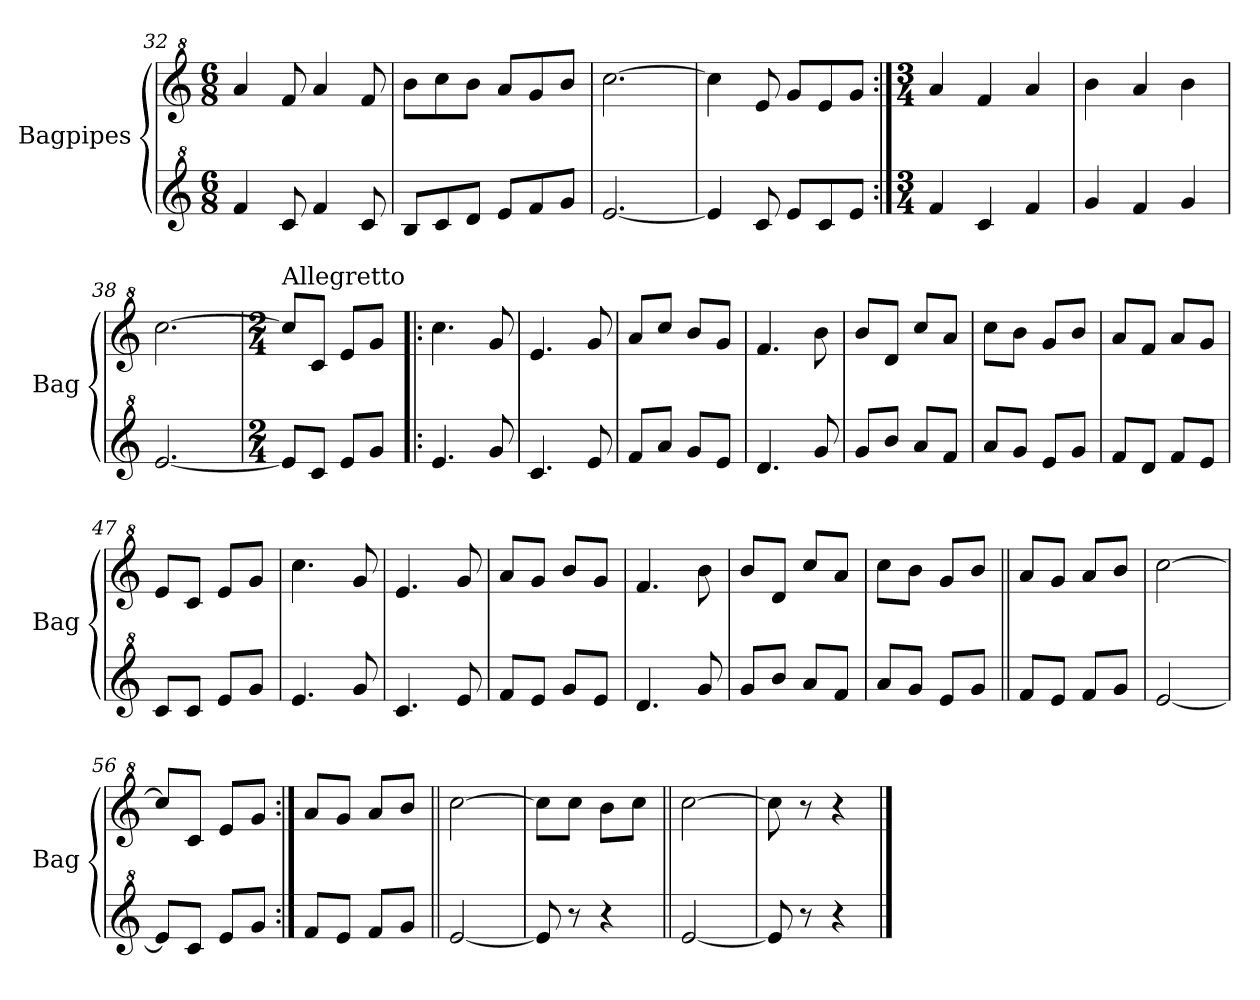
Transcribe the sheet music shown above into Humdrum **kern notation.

**kern	**kern
*part2	*part1
*staff2	*staff1
*I"Bagpipes	*I"Bagpipes
*I'Bag	*I'Bag
!!LO:LB:g=z
*clefG^2	*clefG^2
*k[]	*k[]
*C:	*C:
*M6/8	*M6/8
=32	=32
4ff/	4aa/
8cc/	8ff/
4ff/	4aa/
8cc/	8ff/
=33	=33
8b/L	8bb\L
8cc/	8ccc\
8dd/J	8bb\J
8ee/L	8aa/L
8ff/	8gg/
8gg/J	8bb/J
=34	=34
[2.ee/	[2.ccc\
=35	=35
4ee/]	4ccc\]
8cc/	8ee/
8ee/L	8gg/L
8cc/	8ee/
8ee/J	8gg/J
=36:|!	=36:|!
*M3/4	*M3/4
4ff/	4aa/
4cc/	4ff/
4ff/	4aa/
=37	=37
4gg/	4bb\
4ff/	4aa/
4gg/	4bb\
=38	=38
[2.ee/	[2.ccc\
=39	=39
*M2/4	*M2/4
!	!LO:TX:a:t=Allegretto
8ee/L]	8ccc/L]
8cc/J	8cc/J
8ee/L	8ee/L
8gg/J	8gg/J
=40!|:	=40!|:
4.ee/	4.ccc\
8gg/	8gg/
!!LO:PB:g=z
=41	=41
4.cc/	4.ee/
8ee/	8gg/
=42	=42
8ff/L	8aa/L
8aa/J	8ccc/J
8gg/L	8bb/L
8ee/J	8gg/J
=43	=43
4.dd/	4.ff/
8gg/	8bb\
=44	=44
8gg/L	8bb/L
8bb/J	8dd/J
8aa/L	8ccc/L
8ff/J	8aa/J
=45	=45
8aa/L	8ccc\L
8gg/J	8bb\J
8ee/L	8gg/L
8gg/J	8bb/J
=46	=46
8ff/L	8aa/L
8dd/J	8ff/J
8ff/L	8aa/L
8ee/J	8gg/J
=47	=47
8cc/L	8ee/L
8cc/J	8cc/J
8ee/L	8ee/L
8gg/J	8gg/J
=48	=48
4.ee/	4.ccc\
8gg/	8gg/
=49	=49
4.cc/	4.ee/
8ee/	8gg/
=50	=50
8ff/L	8aa/L
8ee/J	8gg/J
8gg/L	8bb/L
8ee/J	8gg/J
!!LO:LB:g=z
=51	=51
4.dd/	4.ff/
8gg/	8bb\
=52	=52
8gg/L	8bb/L
8bb/J	8dd/J
8aa/L	8ccc/L
8ff/J	8aa/J
=53	=53
8aa/L	8ccc\L
8gg/J	8bb\J
8ee/L	8gg/L
8gg/J	8bb/J
=54||	=54||
8ff/L	8aa/L
8ee/J	8gg/J
8ff/L	8aa/L
8gg/J	8bb/J
=55	=55
[2ee/	[2ccc\
=56	=56
8ee/L]	8ccc/L]
8cc/J	8cc/J
8ee/L	8ee/L
8gg/J	8gg/J
=57:|!	=57:|!
8ff/L	8aa/L
8ee/J	8gg/J
8ff/L	8aa/L
8gg/J	8bb/J
=58||	=58||
[2ee/	[2ccc\
=59	=59
8ee/]	8ccc\L]
8r	8ccc\J
4r	8bb\L
.	8ccc\J
=60||	=60||
[2ee/	[2ccc\
=61	=61
8ee/]	8ccc\]
8r	8r
4r	4r
==	==
*-	*-
